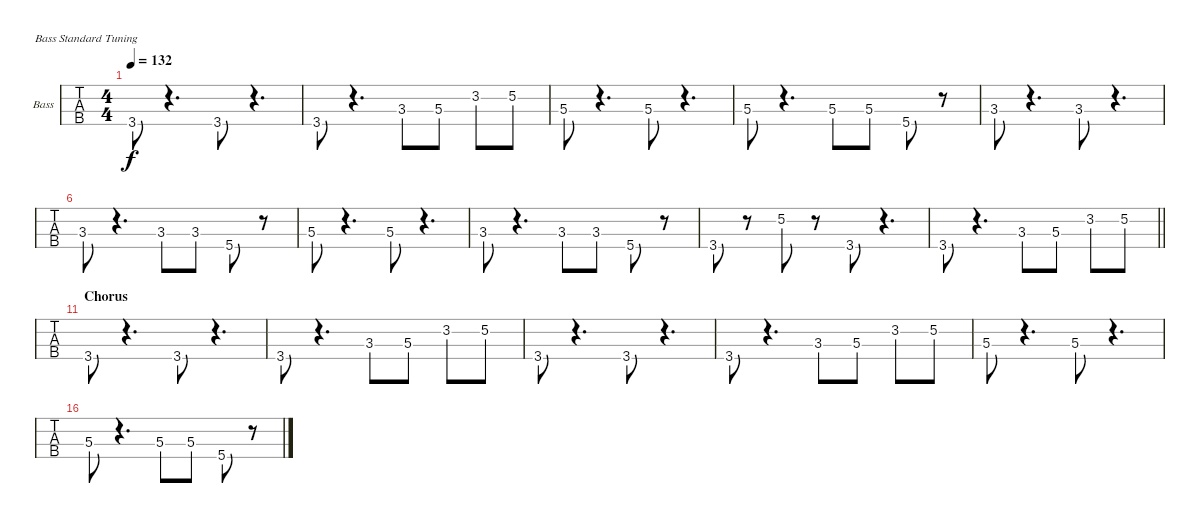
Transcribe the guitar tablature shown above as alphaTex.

\bracketExtendMode nobrackets
\firstSystemTrackNameOrientation horizontal
\otherSystemsTrackNameOrientation horizontal
\defaultBarNumberDisplay FirstOfSystem
\track ("Bass" "Bass") {instrument electricbassfinger}
\staff {tabs}
\tuning (G2 D2 A1 E1)
\ts (4 4)
\tempo 132
\clef f4
\ks g
3.4.8{dy f} r.4{d} 3.4.8 r.4{d} |
3.4.8 r.4{d} 3.3.8 5.3.8 3.2.8 5.2.8 |
5.3.8 r.4{d} 5.3.8 r.4{d} |
5.3.8 r.4{d} 5.3.8 5.3.8 5.4.8 r.8 |
3.3.8 r.4{d} 3.3.8 r.4{d} |
3.3.8 r.4{d} 3.3.8 3.3.8 5.4.8 r.8 |
5.3.8 r.4{d} 5.3.8 r.4{d} |
3.3.8 r.4{d} 3.3.8 3.3.8 5.4.8 r.8 |
3.4.8 r.8 5.2.8 r.8 3.4.8 r.4{d} |
\barLineRight lightlight
3.4.8 r.4{d} 3.3.8 5.3.8 3.2.8 5.2.8 |
\section ("" "Chorus")
3.4.8 r.4{d} 3.4.8 r.4{d} |
3.4.8 r.4{d} 3.3.8 5.3.8 3.2.8 5.2.8 |
3.4.8 r.4{d} 3.4.8 r.4{d} |
3.4.8 r.4{d} 3.3.8 5.3.8 3.2.8 5.2.8 |
5.3.8 r.4{d} 5.3.8 r.4{d} |
5.3.8 r.4{d} 5.3.8 5.3.8 5.4.8 r.8
